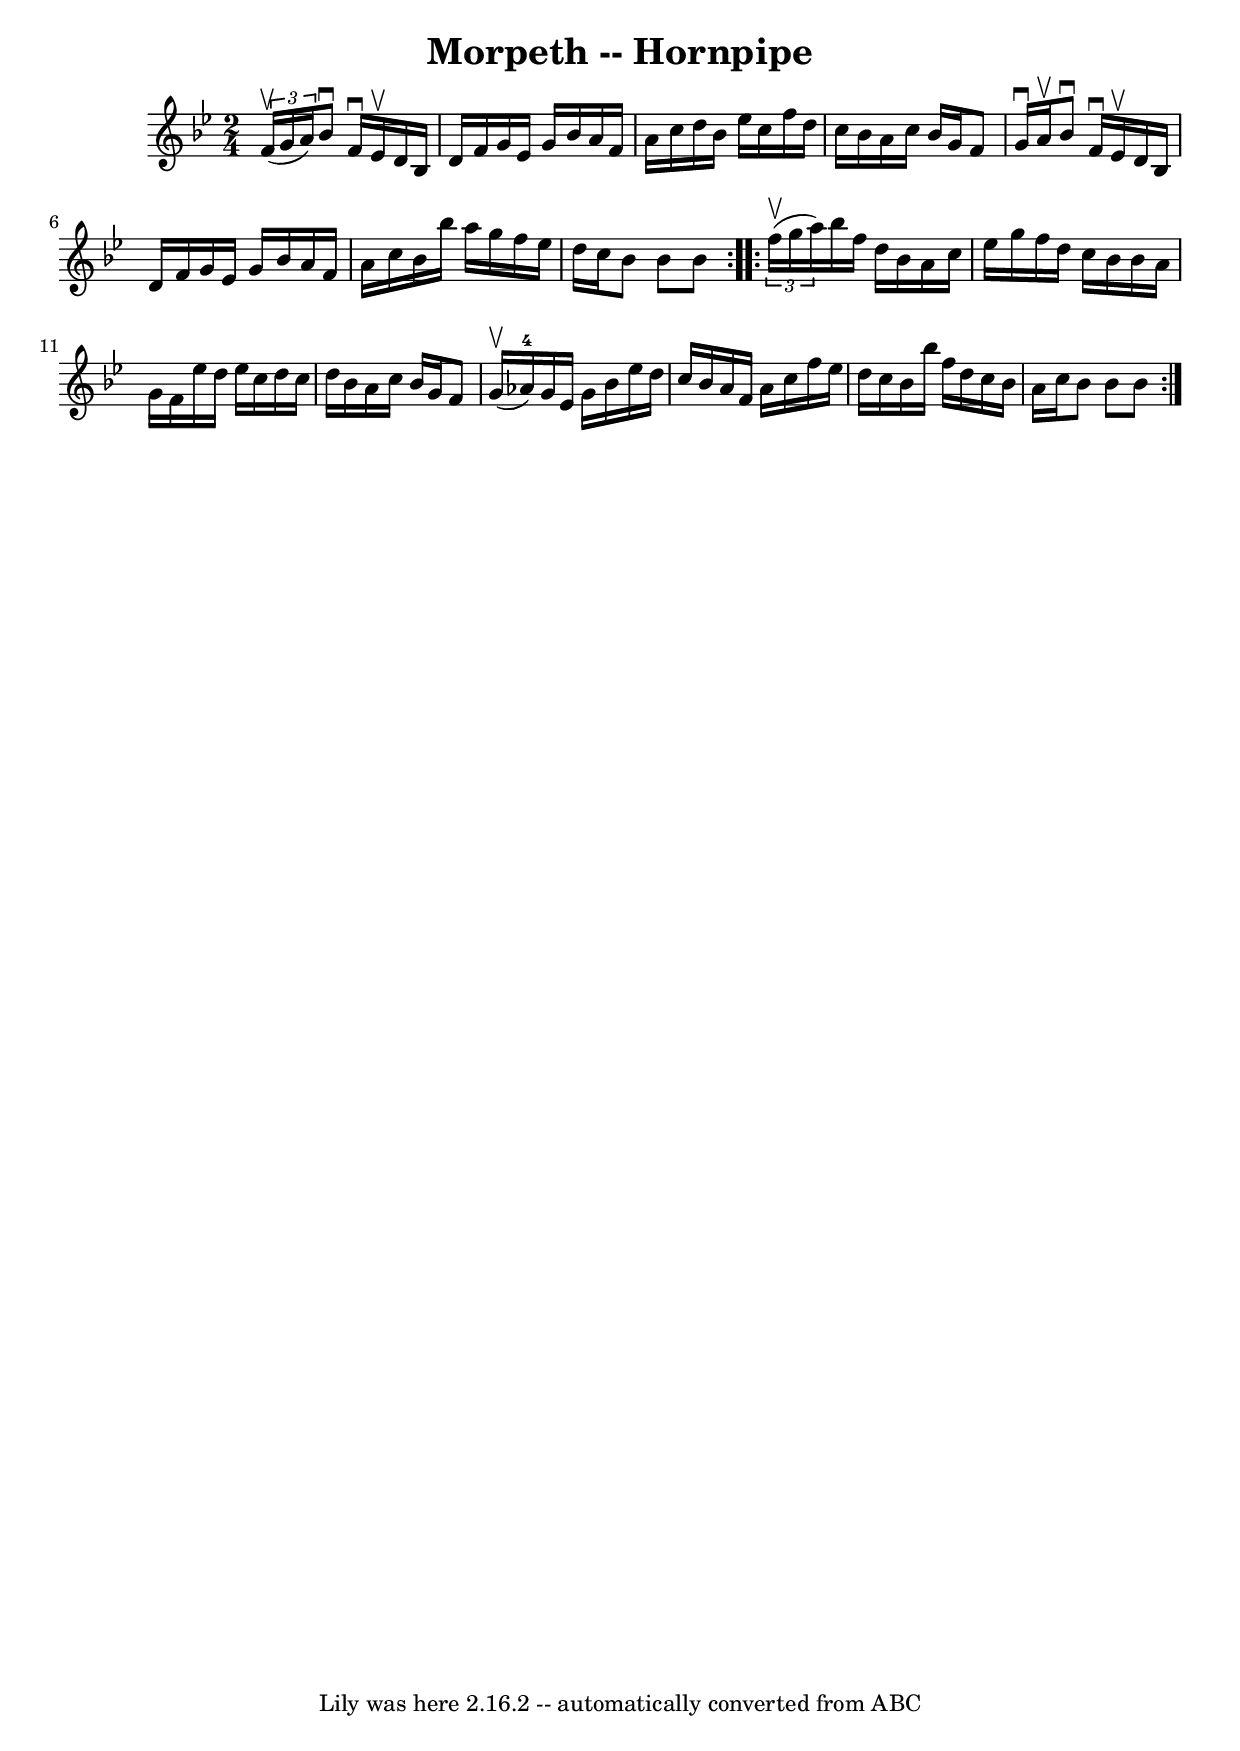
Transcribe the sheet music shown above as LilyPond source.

\version "2.16.2"
\include "Mammoth.ily"
\header {
  %% book = "Cole's 1000 Fiddle Tunes"
  crossRefNumber = "1"
  footnotes = ""
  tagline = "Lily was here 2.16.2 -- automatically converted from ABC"
  title = "Morpeth -- Hornpipe"

}
voicedefault =  {



  \repeat volta 2 {

    \time 2/4 
    \key bes \major   \times 2/3 { f'16 (^\upbow g'16 a'16) 
				 } 
    |
    bes'8^\downbow f'16^\downbow ees'16^\upbow d'16 bes16    
    d'16 f'16  |
    g'16 ees'16 g'16 bes'16 a'16 f'16    
    a'16 c''16  |
    d''16 bes'16 ees''16 c''16 f''16 d''16 
    c''16 bes'16  |
    a'16 c''16 bes'16 g'16 f'8 g'16 
    ^\downbow a'16^\upbow |
    bes'8^\downbow f'16^\downbow ees'16 
    ^\upbow d'16 bes16 d'16 f'16  |
    g'16 ees'16 g'16    
    bes'16 a'16 f'16 a'16 c''16  |
    bes'16 bes''16 a''16  
    g''16 f''16 ees''16 d''16 c''16  |
    bes'8 bes'8    
    bes'8  
  }     
  \repeat volta 2 {
    \times 2/3 { f''16 (^\upbow g''16 a''16 
		 ) 
	       } |
    bes''16 f''16 d''16 bes'16 a'16 c''16    
    ees''16 g''16  |
    f''16 d''16 c''16 bes'16 bes'16    
    a'16 g'16 f'16  |
    ees''16 d''16 ees''16 c''16 d''16  
    c''16 d''16 bes'16  |
    a'16 c''16 bes'16 g'16 f'8   
    g'16 (^\upbow aes'16-4) |
    g'16 ees'16 g'16 bes'16 
    ees''16 d''16 c''16 bes'16  |
    a'16 f'16 a'16    
    c''16 f''16 ees''16 d''16 c''16  |
    bes'16 bes''16    
    f''16 d''16 c''16 bes'16 a'16 c''16  |
    bes'8 bes'8   
    bes'8  
  }   

}

\score{
  <<

    \context Staff="default"
    {
      \voicedefault 
      
    }

  >>
  \layout {
    
  }
  \midi {
  }

}
